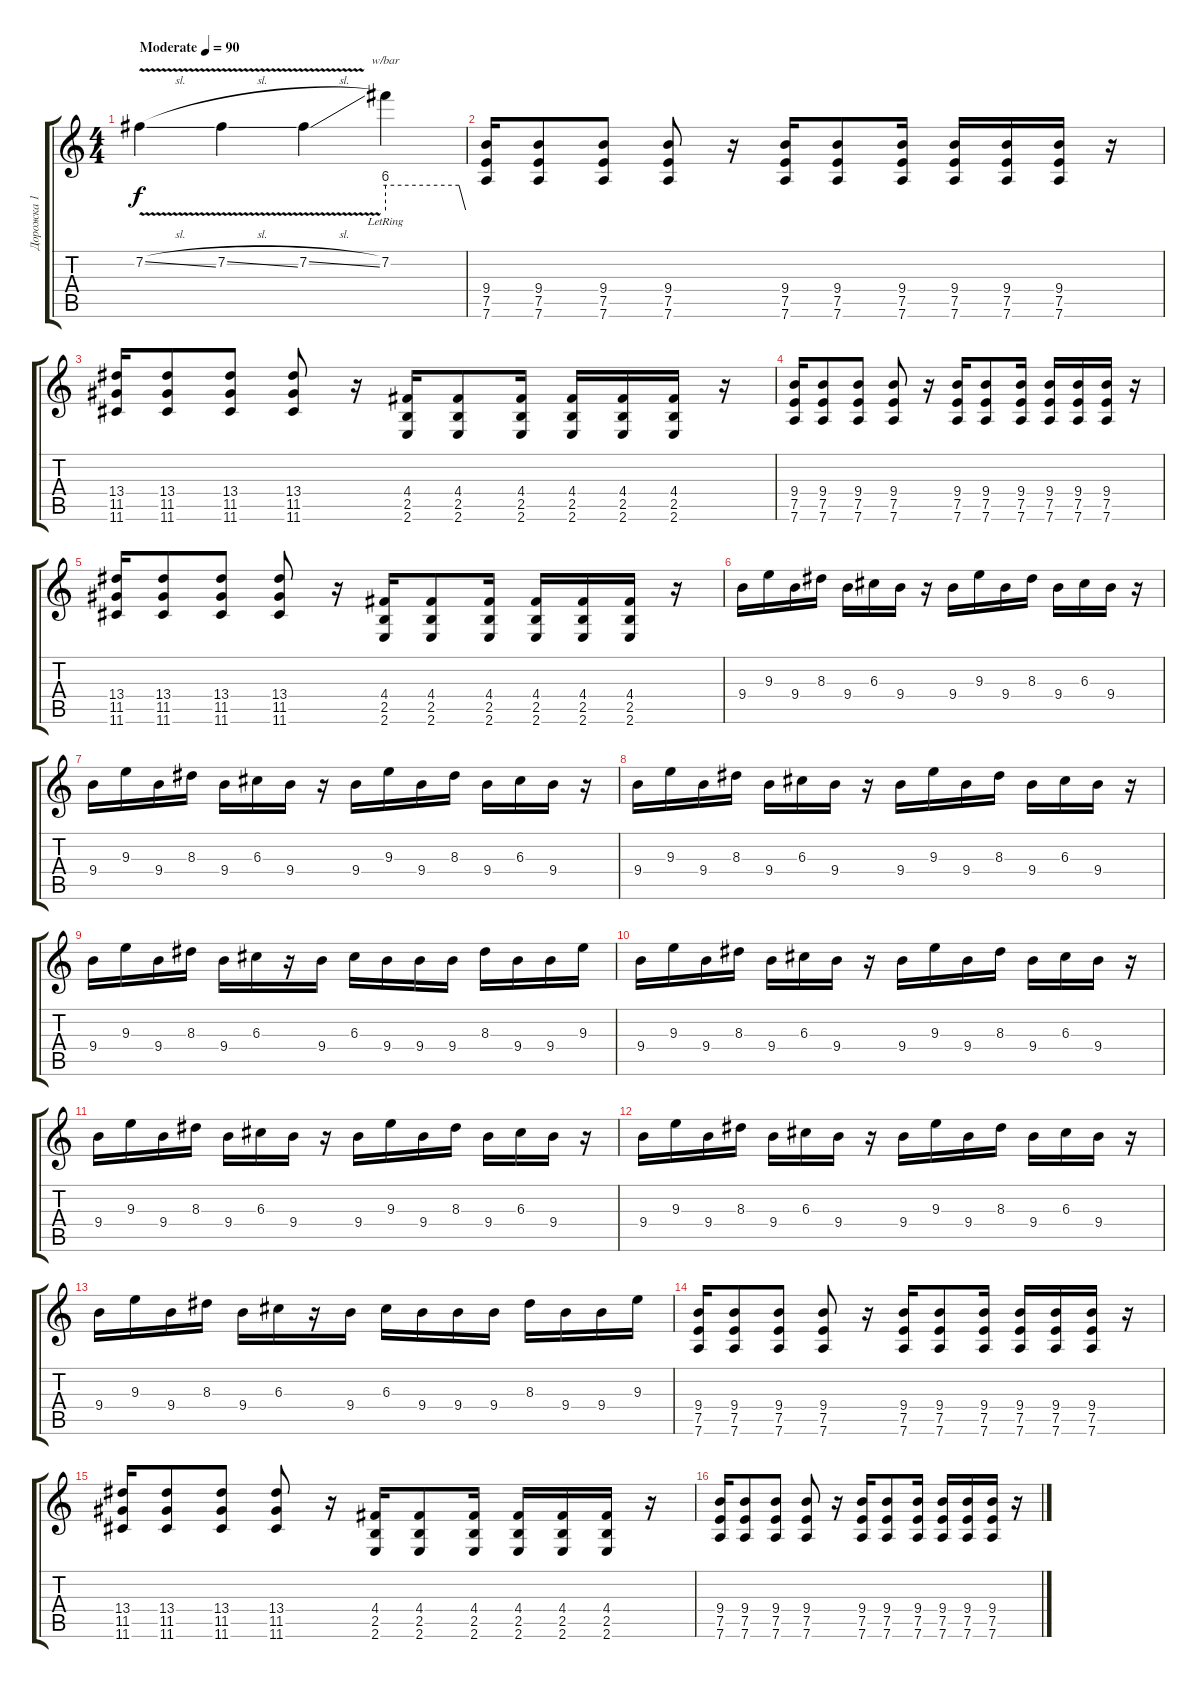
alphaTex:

\track ("Дорожка 1" "Дорожка 1") {instrument distortionguitar}
\staff {score tabs}
\tuning (E4 B3 G3 D3 A2 D2) {hide}
\ts (4 4)
\tempo (90 "Moderate")
\clef g2
\ks c
7.2{v sl}.4{dy f instrument distortionguitar} 7.2{v sl}.4 7.2{v sl}.4 7.2{lr}.4{tbe (custom default 0 24 55 24 60 0)} |
(9.4 7.5 7.6).16 (9.4 7.5 7.6).8 (9.4 7.5 7.6).8 (9.4 7.5 7.6).8 r.16 (9.4 7.5 7.6).16 (9.4 7.5 7.6).8 (9.4 7.5 7.6).16 (9.4 7.5 7.6).16 (9.4 7.5 7.6).16 (9.4 7.5 7.6).16 r.16 |
(13.4 11.5 11.6).16 (13.4 11.5 11.6).8 (13.4 11.5 11.6).8 (13.4 11.5 11.6).8 r.16 (4.4 2.5 2.6).16 (4.4 2.5 2.6).8 (4.4 2.5 2.6).16 (4.4 2.5 2.6).16 (4.4 2.5 2.6).16 (4.4 2.5 2.6).16 r.16 |
(9.4 7.5 7.6).16 (9.4 7.5 7.6).8 (9.4 7.5 7.6).8 (9.4 7.5 7.6).8 r.16 (9.4 7.5 7.6).16 (9.4 7.5 7.6).8 (9.4 7.5 7.6).16 (9.4 7.5 7.6).16 (9.4 7.5 7.6).16 (9.4 7.5 7.6).16 r.16 |
(13.4 11.5 11.6).16 (13.4 11.5 11.6).8 (13.4 11.5 11.6).8 (13.4 11.5 11.6).8 r.16 (4.4 2.5 2.6).16 (4.4 2.5 2.6).8 (4.4 2.5 2.6).16 (4.4 2.5 2.6).16 (4.4 2.5 2.6).16 (4.4 2.5 2.6).16 r.16 |
9.4.16{instrument electricguitarclean} 9.3.16 9.4.16 8.3.16 9.4.16 6.3.16 9.4.16 r.16 9.4.16 9.3.16 9.4.16 8.3.16 9.4.16 6.3.16 9.4.16 r.16 |
9.4.16{instrument electricguitarclean} 9.3.16 9.4.16 8.3.16 9.4.16 6.3.16 9.4.16 r.16 9.4.16 9.3.16 9.4.16 8.3.16 9.4.16 6.3.16 9.4.16 r.16 |
9.4.16{instrument electricguitarclean} 9.3.16 9.4.16 8.3.16 9.4.16 6.3.16 9.4.16 r.16 9.4.16 9.3.16 9.4.16 8.3.16 9.4.16 6.3.16 9.4.16 r.16 |
9.4.16 9.3.16 9.4.16 8.3.16 9.4.16 6.3.16 r.16 9.4.16 6.3.16 9.4.16 9.4.16 9.4.16 8.3.16 9.4.16 9.4.16 9.3.16 |
9.4.16 9.3.16 9.4.16 8.3.16 9.4.16 6.3.16 9.4.16 r.16 9.4.16 9.3.16 9.4.16 8.3.16 9.4.16 6.3.16 9.4.16 r.16 |
9.4.16{instrument electricguitarclean} 9.3.16 9.4.16 8.3.16 9.4.16 6.3.16 9.4.16 r.16 9.4.16 9.3.16 9.4.16 8.3.16 9.4.16 6.3.16 9.4.16 r.16 |
9.4.16{instrument electricguitarclean} 9.3.16 9.4.16 8.3.16 9.4.16 6.3.16 9.4.16 r.16 9.4.16 9.3.16 9.4.16 8.3.16 9.4.16 6.3.16 9.4.16 r.16 |
9.4.16 9.3.16 9.4.16 8.3.16 9.4.16 6.3.16 r.16 9.4.16 6.3.16 9.4.16 9.4.16 9.4.16 8.3.16 9.4.16 9.4.16 9.3.16 |
(9.4 7.5 7.6).16{instrument distortionguitar} (9.4 7.5 7.6).8 (9.4 7.5 7.6).8 (9.4 7.5 7.6).8 r.16 (9.4 7.5 7.6).16 (9.4 7.5 7.6).8 (9.4 7.5 7.6).16 (9.4 7.5 7.6).16 (9.4 7.5 7.6).16 (9.4 7.5 7.6).16 r.16 |
(13.4 11.5 11.6).16 (13.4 11.5 11.6).8 (13.4 11.5 11.6).8 (13.4 11.5 11.6).8 r.16 (4.4 2.5 2.6).16 (4.4 2.5 2.6).8 (4.4 2.5 2.6).16 (4.4 2.5 2.6).16 (4.4 2.5 2.6).16 (4.4 2.5 2.6).16 r.16 |
(9.4 7.5 7.6).16 (9.4 7.5 7.6).8 (9.4 7.5 7.6).8 (9.4 7.5 7.6).8 r.16 (9.4 7.5 7.6).16 (9.4 7.5 7.6).8 (9.4 7.5 7.6).16 (9.4 7.5 7.6).16 (9.4 7.5 7.6).16 (9.4 7.5 7.6).16 r.16
